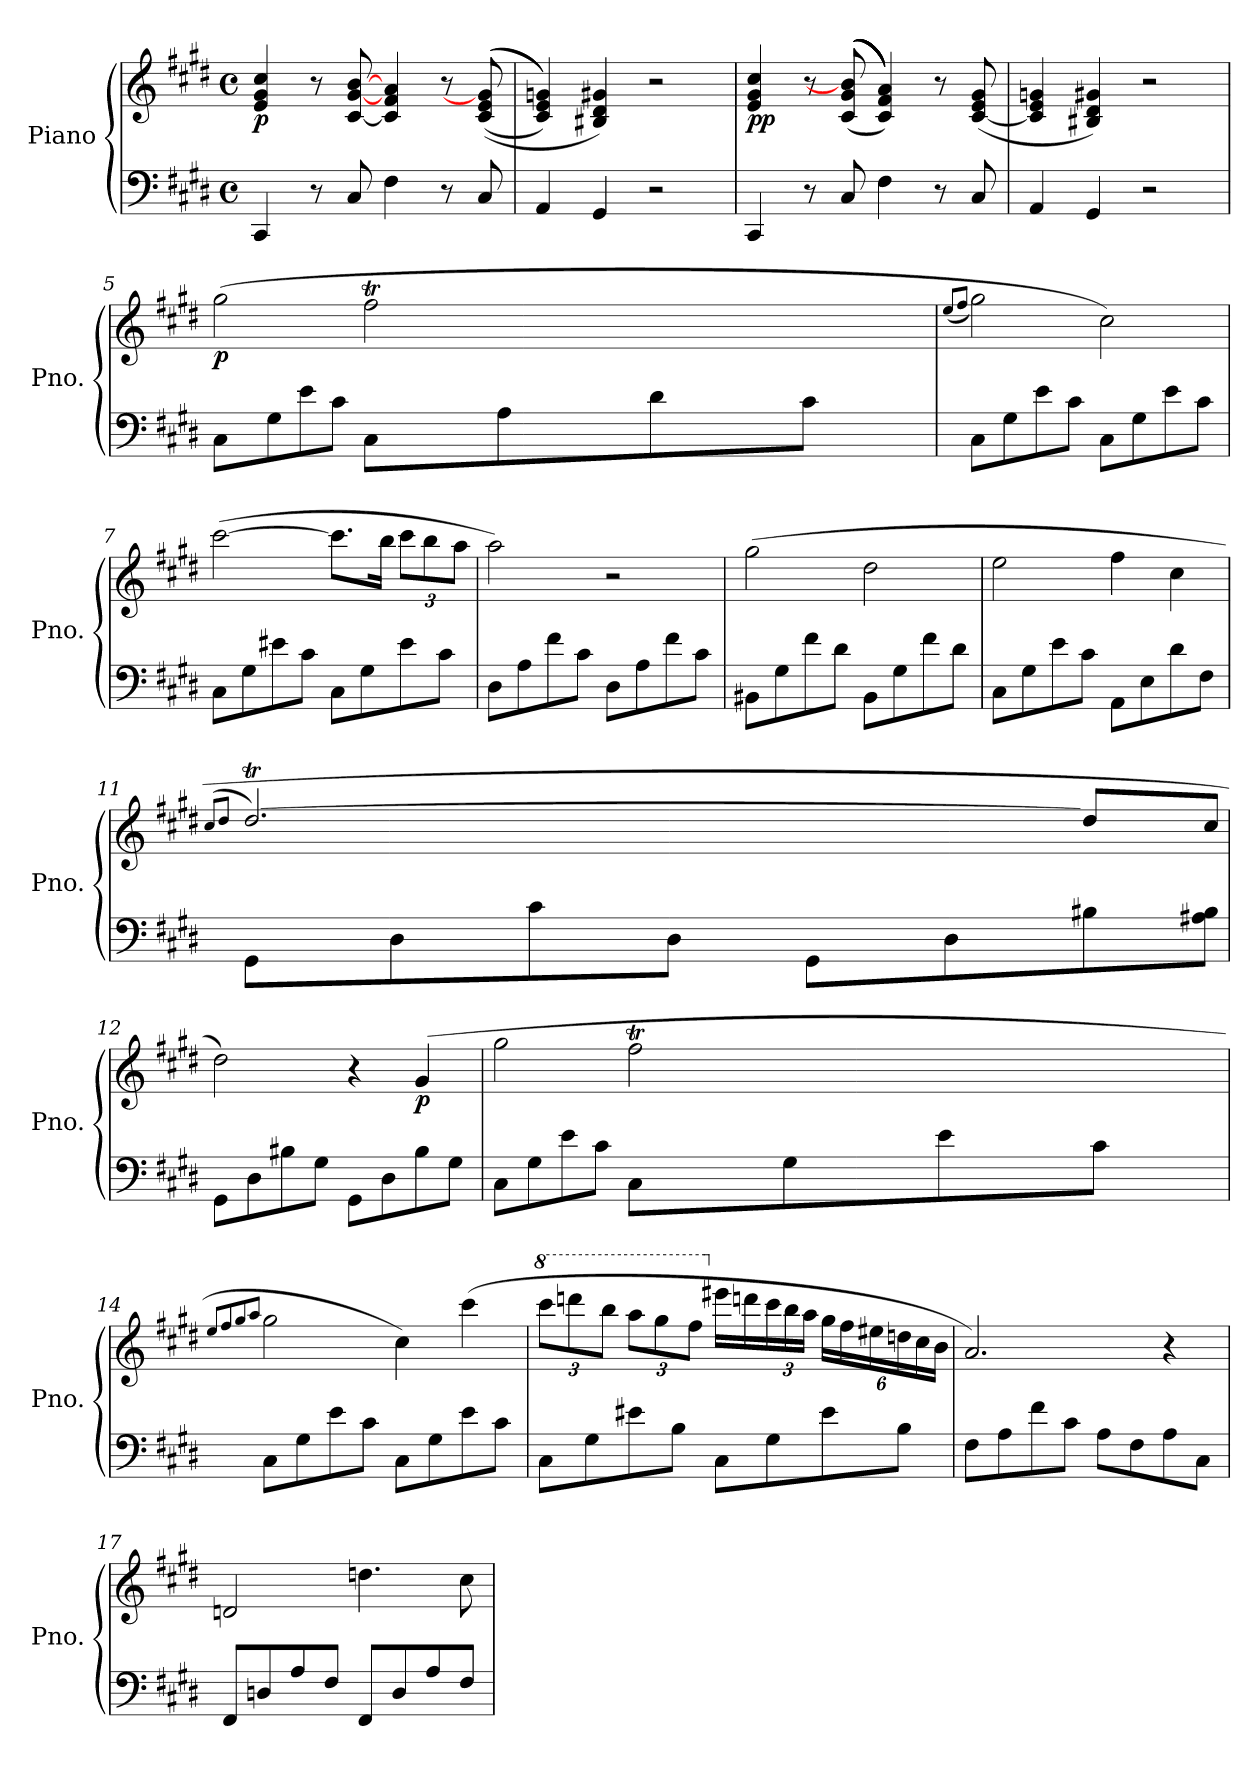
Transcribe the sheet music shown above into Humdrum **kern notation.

**kern	**kern	**dynam
*part1	*part1	*part1
*staff2	*staff1	*staff1/2
*I"Piano	*	*
*I'Pno.	*	*
*clefF4	*clefG2	*
*k[f#c#g#d#]	*k[f#c#g#d#]	*
*M4/4	*M4/4	*
*met(c)	*met(c)	*
*MM65	*MM65	*
=1	=1	=1
!	!	!LO:DY:b
4CC#/	4e/ 4g#/ 4cc#/	p
8r	8r	.
8C#/	[8c#/ [8g#/ [8b/	.
4F#\	4c#/] 4f#/ 4a/	.
8r	8r	.
8C#/	(<(<(<(<8c#/ 8e/ 8g#/]	.
=2	=2	=2
4AA/	4c#/ 4e/ 4gn/)))	.
4GG#/	4B#X/ 4d#/ 4g#X/)	.
2r	2r	.
=3	=3	=3
!	!	!LO:DY:b
4CC#/	4e/ 4g#/ 4cc#/	pp
8r	8r	.
8C#/	(<(<(<(<(<(<8c#/ 8g#/ 8b/]	.
4F#\	4c#/ 4f#/ 4a/))))))	.
8r	8r	.
8C#/	(<[8c#/ 8e/ 8g#/	.
=4	=4	=4
4AA/	4c#/] 4e/ 4gn/	.
4GG#/	4B#X/ 4d#/ 4g#X/)	.
2r	2r	.
!!LO:LB:g=z
=5	=5	=5
*	*^	*
!	!	!	!LO:DY:b
8C#\L	(>2gg#\	64ryy	p
.	.	64ryy	.
.	.	32ryy	.
.	.	16ryy	.
8G#\	.	8ryy	.
8e\	.	4ryy	.
8c#\J	.	.	.
8C#\L	2ff#T\	64ryy	.
.	.	64ryy	.
.	.	64ff#\LLLLyy	.
.	.	64gg#\yy	.
.	.	64ff#\yy	.
.	.	64gg#\yy	.
.	.	64ff#\yy	.
.	.	64gg#\yy	.
8A\	.	64ff#\yy	.
.	.	64gg#\yy	.
.	.	64ff#\yy	.
.	.	64gg#\yy	.
.	.	64ff#\yy	.
.	.	64gg#\yy	.
.	.	64ff#\yy	.
.	.	64gg#\yy	.
8d#\	.	64ff#\yy	.
.	.	64gg#\yy	.
.	.	64ff#\yy	.
.	.	64gg#\yy	.
.	.	64ff#\yy	.
.	.	64gg#\yy	.
.	.	64ff#\yy	.
.	.	64gg#\yy	.
8c#\J	.	64ff#\yy	.
.	.	64gg#\yy	.
.	.	64ff#\yy	.
.	.	64gg#\yy	.
.	.	64ff#\yy	.
.	.	64gg#\yy	.
.	.	64ff#\JJJJyy	.
.	.	64ryy	.
*	*v	*v	*
=6	=6	=6
.	(<8qee/L	.
.	8qff#/J	.
8C#\L	2gg#\)	.
8G#\	.	.
8e\	.	.
8c#\J	.	.
8C#\L	2cc#\)	.
8G#\	.	.
8e\	.	.
8c#\J	.	.
!!LO:LB:g=z
=7	=7	=7
8C#\L	(>[2ccc#\	.
8G#\	.	.
8e#X\	.	.
8c#\J	.	.
8C#\L	8.ccc#\L]	.
8G#\	.	.
.	16bb\Jk	.
*	*Xbrackettup	*
8e#\	12ccc#\L	.
.	12bb\	.
8c#\J	.	.
.	12aa\J	.
=8	=8	=8
8D#\L	2aa\)	.
8A\	.	.
8f#\	.	.
8c#\J	.	.
8D#\L	2r	.
8A\	.	.
8f#\	.	.
8c#\J	.	.
=9	=9	=9
8BB#X\L	(>2gg#\	.
8G#\	.	.
8f#\	.	.
8d#\J	.	.
8BB#\L	2dd#\	.
8G#\	.	.
8f#\	.	.
8d#\J	.	.
=10	=10	=10
8C#\L	2ee\	.
8G#\	.	.
8e\	.	.
8c#\J	.	.
8AA\L	4ff#\	.
8E\	.	.
8d#\	4cc#\	.
8F#\J	.	.
!!LO:LB:g=z
=11	=11	=11
.	(<8qcc#/L	.
.	8qdd#/J_	.
*	*^	*
8GG#\L	[2.dd#t/)	64ryy	.
.	.	64ee\LLLLyy	.
.	.	64dd#\yy	.
.	.	64ee\yy	.
.	.	64dd#\yy	.
.	.	64ee\yy	.
.	.	64dd#\yy	.
.	.	64ee\yy	.
8D#\	.	64dd#\yy	.
.	.	64ee\yy	.
.	.	64dd#\yy	.
.	.	64ee\yy	.
.	.	64dd#\yy	.
.	.	64ee\yy	.
.	.	64dd#\yy	.
.	.	64ee\yy	.
8c#\	.	64dd#\yy	.
.	.	64ee\yy	.
.	.	64dd#\yy	.
.	.	64ee\yy	.
.	.	64dd#\yy	.
.	.	64ee\yy	.
.	.	64dd#\yy	.
.	.	64ee\yy	.
8D#\J	.	64dd#\yy	.
.	.	64ee\yy	.
.	.	64dd#\yy	.
.	.	64ee\yy	.
.	.	64dd#\yy	.
.	.	64ee\yy	.
.	.	64dd#\yy	.
.	.	64ee\yy	.
8GG#\L	.	64dd#\yy	.
.	.	64ee\yy	.
.	.	64dd#\yy	.
.	.	64ee\yy	.
.	.	64dd#\yy	.
.	.	64ee\yy	.
.	.	64dd#\yy	.
.	.	64ee\yy	.
8D#\	.	64dd#\yy	.
.	.	64ee\yy	.
.	.	64dd#\yy	.
.	.	64ee\yy	.
.	.	64dd#\yy	.
.	.	64ee\yy	.
.	.	64dd#\yy	.
.	.	64ee\yy	.
8B#X\	8dd#/L]	64dd#\	.
.	.	64ee\yy	.
.	.	64dd#\yy	.
.	.	64ee\yy	.
.	.	64dd#\yy	.
.	.	64ee\yy	.
.	.	64dd#\JJJJyy	.
.	.	64ryy	.
8A#X\ 8B#\J	8cc#/J	8ryy	.
*	*v	*v	*
!!LO:PB:g=z
=12	=12	=12
8GG#\L	2dd#\)	.
8D#\	.	.
8B#X\	.	.
8G#\J	.	.
8GG#\L	4r	.
8D#\	.	.
!	!	!LO:DY:b
8B#\	(>4g#/	p
8G#\J	.	.
=13	=13	=13
*	*^	*
8C#\L	2gg#\	8ryy	.
8G#\	.	8ryy	.
8e\	.	4ryy	.
8c#\J	.	.	.
8C#\L	2ff#T\	64ryy	.
.	.	64gg#\LLLLyy	.
.	.	64ff#\yy	.
.	.	64gg#\yy	.
.	.	64ff#\yy	.
.	.	64gg#\yy	.
.	.	64ff#\yy	.
.	.	64gg#\yy	.
8G#\	.	64ff#\yy	.
.	.	64gg#\yy	.
.	.	64ff#\yy	.
.	.	64gg#\yy	.
.	.	64ff#\yy	.
.	.	64gg#\yy	.
.	.	64ff#\yy	.
.	.	64gg#\yy	.
8e\	.	64ff#\yy	.
.	.	64gg#\yy	.
.	.	64ff#\yy	.
.	.	64gg#\yy	.
.	.	64ff#\yy	.
.	.	64gg#\yy	.
.	.	64ff#\yy	.
.	.	64gg#\yy	.
8c#\J	.	64ff#\yy	.
.	.	64gg#\yy	.
.	.	64ff#\yy	.
.	.	64gg#\yy	.
.	.	64ff#\yy	.
.	.	64gg#\yy	.
.	.	64ff#\JJJJyy	.
.	.	64ryy	.
*	*v	*v	*
!!LO:LB:g=z
=14	=14	=14
.	8qee/L	.
.	8qff#/	.
.	8qgg#/	.
.	8qaa/J	.
8C#\L	2gg#\	.
8G#\	.	.
8e\	.	.
8c#\J	.	.
8C#\L	4cc#\)	.
8G#\	.	.
8e\	(>4ccc#\	.
8c#\J	.	.
=15	=15	=15
*	*8va	*
8C#\L	12cccc#\L	.
.	12ddddn\	.
8G#\	.	.
.	12bbb\J	.
8e#X\	12aaa\L	.
.	12ggg#\	.
8B\J	.	.
.	12fff#\J	.
*	*X8va	*
8C#\L	16eee#X\LL	.
.	16dddn\	.
8G#\	24ccc#\	.
.	24bb\	.
.	24aa\JJ	.
8e#\	24gg#\LL	.
.	24ff#\	.
.	24ee#X\	.
8B\J	24ddn\	.
.	24cc#\	.
.	24b\JJ	.
=16	=16	=16
8F#\L	2.a/)	.
8A\	.	.
8f#\	.	.
8c#\J	.	.
8A\L	.	.
8F#\	.	.
8A\	4r	.
8C#\J	.	.
!!LO:LB:g=z
=17	=17	=17
8FF#/L	2dn/	.
8Dn/	.	.
8A/	.	.
8F#/J	.	.
8FF#/L	4.ddn\	.
8D/	.	.
8A/	.	.
8F#/J	8cc#\	.
=	=	=
*-	*-	*-
